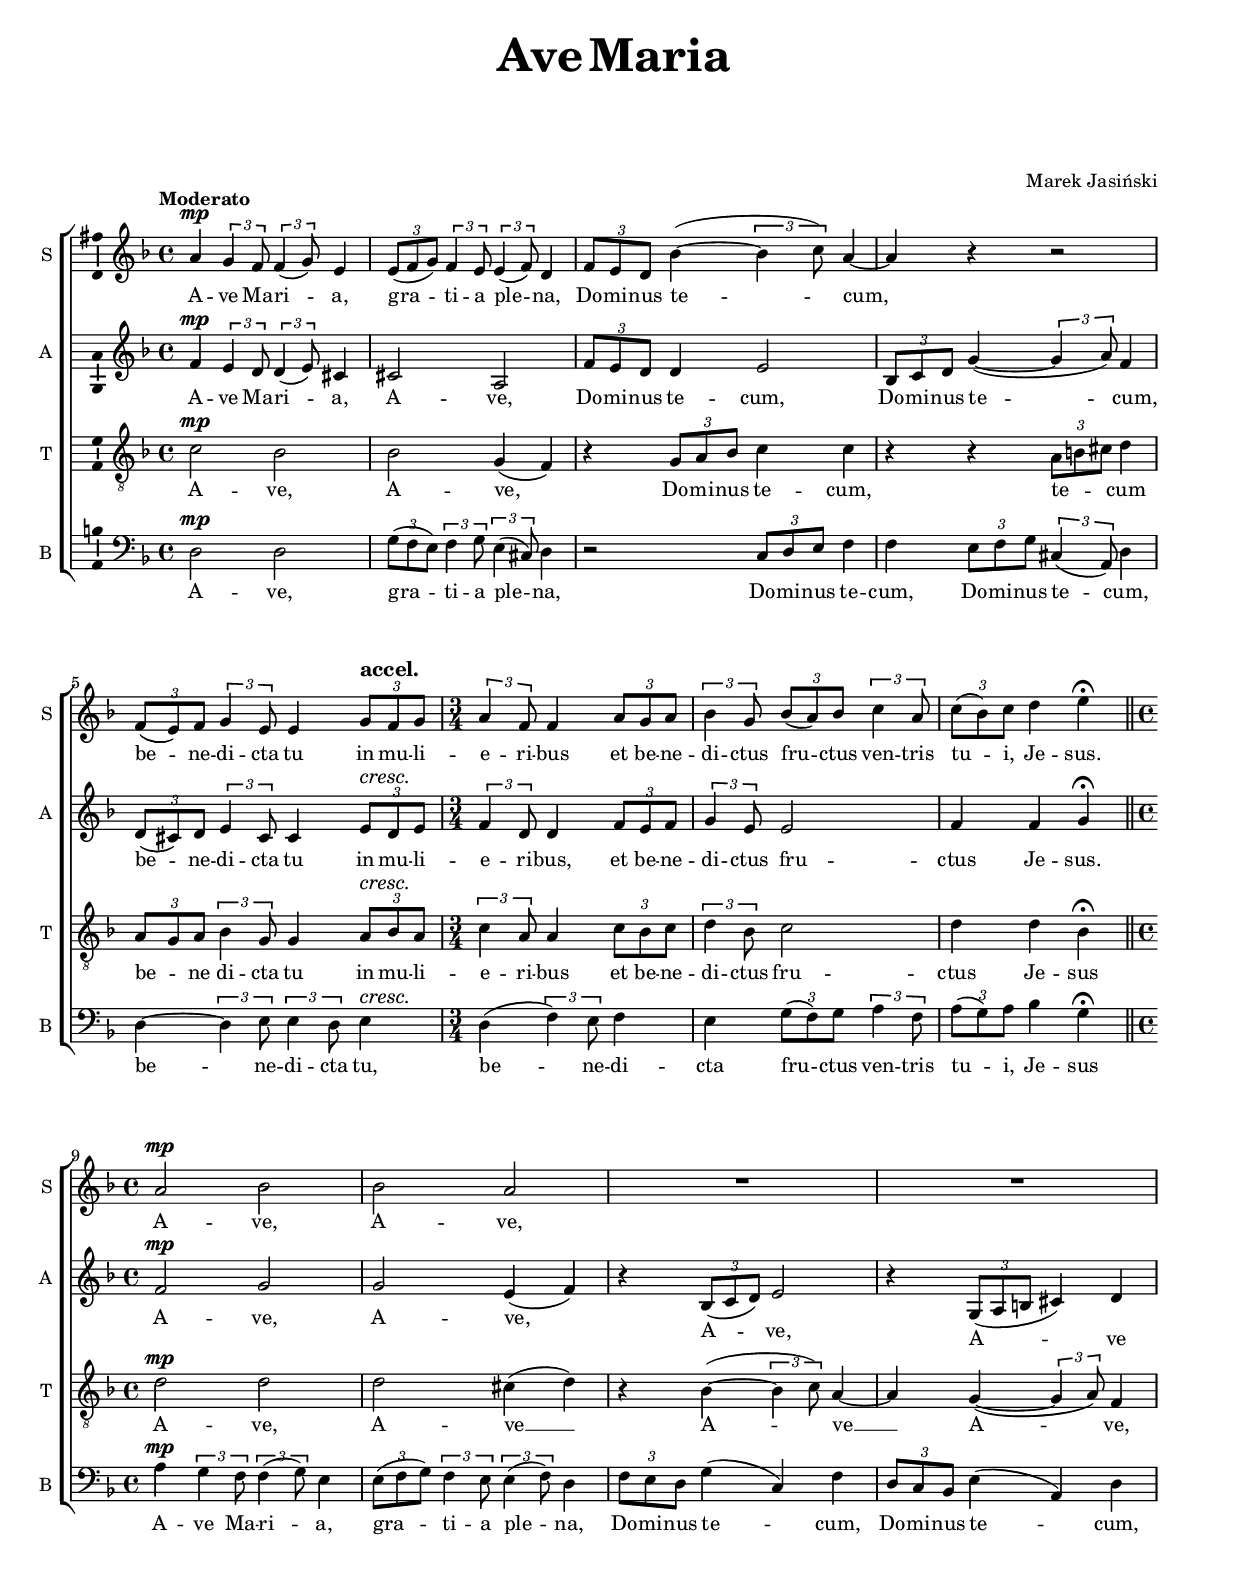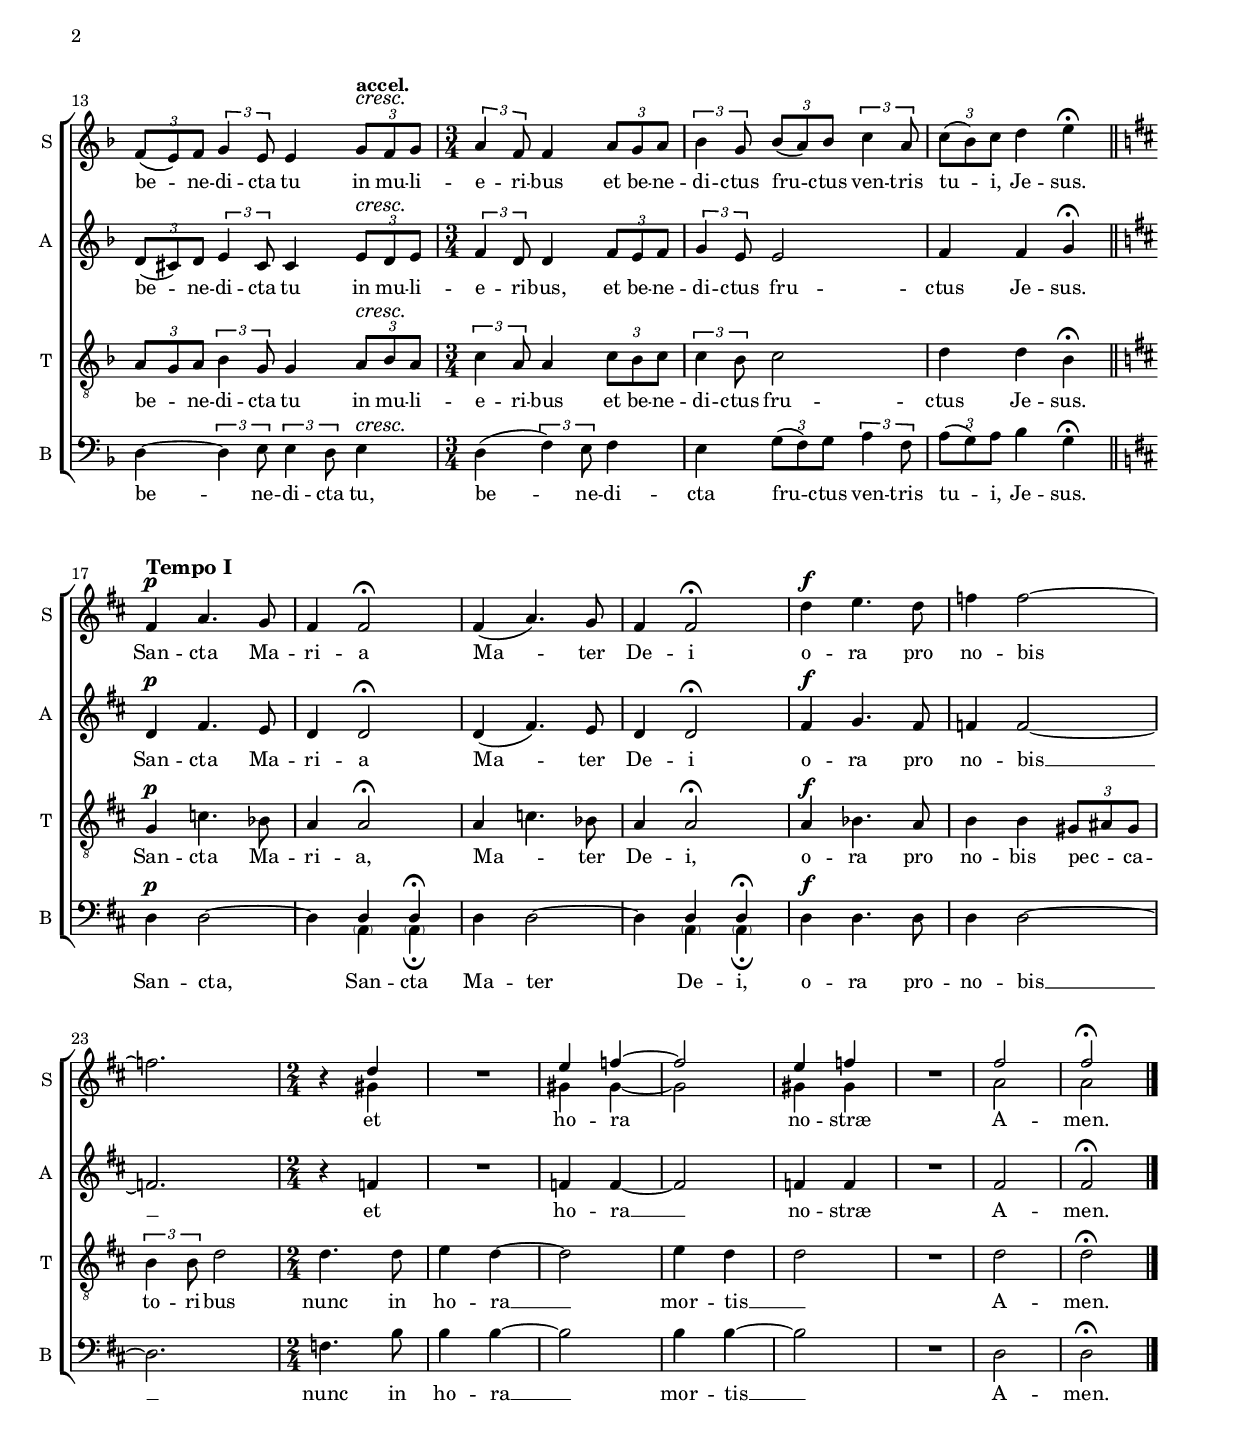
\version "2.16.1"
#(set-global-staff-size 16)

\paper {
  indent = 0 \mm
  left-margin = 12 \mm
  right-margin = 14 \mm
  top-markup-spacing #'basic-distance = 12
  markup-system-spacing #'basic-distance = 22
  top-system-spacing #'basic-distance = 12
  last-bottom-spacing #'basic-distance = 12
  %page-count =
  system-count = 6
  systems-per-page = 3
  %\include "EpifaniaHeaders.ily"
}

\header {
  title = \markup \magnify #2.5 { Ave Maria }
  composer = \markup \column {
    " " " " " " "Marek Jasiński"
  }
}

%compress = { \markup \scale #'(0.8 . 1) }

\score {
  \new ChoirStaff <<
    \version "2.16.1"

\new Staff \with { \consists "Ambitus_engraver" } \relative f' {
  \set Staff.instrumentName = "S "
  \set Staff.shortInstrumentName = "S "
  \dynamicUp
  \tupletUp
  \clef treble
  \key d \minor
  \time 4/4
  \tempo Moderato
  a4\mp \times 2/3 { g4 f8 } \times 2/3 { f4( g8) } e4
  % w oryginale pierwsza miara 2. taktu była zapisana jako
  % \times 2/3 { e8\melisma f( g)\melismaEnd }
  \times 2/3 { e8 ( f g) } \times 2/3 { f4 e8 } \times 2/3 { e4( f8) } d4
  \times 2/3 { f8 e d  } bes'4~( \times 2/3 { bes4 c8) } a4~
  a4 r4 r2
  \times 2/3 { f8 (e8) f8 } \times 2/3 { g4 e8 } e4 \times 2/3 { g8 f8 g8 }
  \time 3/4
  \times 2/3 {a4 f8 } f4 \times 2/3 {a8 g8 a8}
  \times 2/3 {bes4 g8}  \times 2/3 {bes8 (a8) bes8}  \times 2/3 {c4 a8}
  \times 2/3 {c8 (bes8) c8} d4 e4\fermata
  % w tuis też nie ma łuczka
  \time 4/4
  a,2\mp bes2
  bes2 a2
  R1
  R1
  \times 2/3 {f8 (e8) f8}  \times 2/3 {g4 e8} e4 \tempo "accel." \times 2/3 {g8\cresc f8\! g8}
  \time 3/4
  \times 2/3 {a4 f8} f4 \times 2/3 {a8 g8 a8}
  \times 2/3 {bes4 g8} \times 2/3 {bes8 (a8) bes8} \times 2/3 {c4 a8}
  \times 2/3 {c8 (bes8) c8} d4 e4\fermata
  \bar "||"
  \key d \major
  fis,4\p a4. g8
  fis4 fis2 \fermata
  fis4 (a4.) g8
  fis4 fis2 \fermata
  d'4\f e4. d8
  f4 f2 ~ f2.
  \time 2/4
  r4
  <<
    {
      \voiceOne
      d4
      % górny sopran
    }
    \new Voice {
      \voiceTwo
      gis,4
      % dolny sopran
    }
  >>
  \oneVoice
  R2
  <<
    {
      \voiceOne
      % górny sopran
      e'4 f4 ~
      f2
      e4  f4
    }
    \new Voice {
      \voiceTwo
      % dolny sopran
      gis,4 gis4 ~
      gis2
      gis4  gis4
    }
  >>
  \oneVoice
  R2
  <<
    {
      \voiceOne
      % górny sopran
      fis'2
      fis2 \fermata
    }
    \new Voice {
      \voiceTwo
      % dolny sopran
      a,2
      a2
    }
  >>
  \oneVoice
  \bar "|."
}
\addlyrics {
  A -- ve Ma -- ri -- a,
  gra -- ti -- a ple -- na,
  Do -- mi -- nus te -- cum,
  be -- ne -- di -- cta tu
  in mu -- li -- e -- ri -- bus
  et be -- ne -- di -- ctus fru -- ctus ven -- tris
  tu -- i, Je -- sus.
  A -- ve,
  A -- ve,
  be -- ne -- di -- cta tu in mu -- li -- e -- ri -- bus
  et be -- ne -- di -- ctus fru -- ctus ven -- tris
  tu -- i, Je -- sus.
  San -- cta Ma -- ri -- a
  Ma -- ter De -- i
  o -- ra pro no -- bis
  et ho -- ra
  no -- stræ
  A -- men.
}

    \version "2.16.1"

\new Staff \with { \consists "Ambitus_engraver" } \relative f' {
  \tag #'solo {
    \set Staff.midiInstrument = "clarinet"
    \set Staff.midiMinimumVolume = #0.6
    \set Staff.midiMaximumVolume = #0.8
  }
  \tag #'chor {
    \set Staff.midiInstrument = "acoustic grand"
    \set Staff.midiMinimumVolume = #0.4
    \set Staff.midiMaximumVolume = #0.6
  }
  \set Staff.instrumentName = "A "
  \set Staff.shortInstrumentName = "A "
  \dynamicUp
  \tupletUp
  \clef treble
  \key d \minor
  \time 4/4
  \tempo \markup \large Moderato
  f4\mp \times 2/3 { e4 d8 } \times 2/3 { d4( e8) } cis4
  cis2 a
  \times 2/3 { f'8 e d } d4 e2
  \times 2/3 { bes8 c d } g4~( \times 2/3 { g4 a8) } f4
  \times 2/3 {d8( cis) d} \times 2/3 {e4 cis8} cis4 \tempo \markup \large "accel." \times 2/3 {e8\cresc d e}
  \time 3/4
  \times 2/3 {f4\! d8} d4 \times 2/3 {f8 e f}
  \times 2/3 {g4 e8} e2
  f4 f g\fermata
  \bar "||"
  \time 4/4
  f2\mp g
  g2 e4( f)
  r4 \times 2/3 {bes,8( c d)} e2
  r4 \times 2/3 {g,8( a b}  cis4) d
  \times 2/3 {d8( cis) d} \times 2/3 {e4 cis8} cis4 \tempo \markup \large "accel." \times 2/3 {e8\cresc d\! e}
  \time 3/4
  \times 2/3 {f4 d8} d4 \times 2/3 {f8 e f}
  \times 2/3 {g4 e8} e2
  f4 f g\fermata
  \bar "||"
  \key d \major
  \tempo \markup \large "Tempo I"
  d4\p fis4. e8
  d4 d2\fermata
  d4( fis4.) e8
  d4 d2 \fermata
  fis4\f g4. fis8
  f4 f2-\tweak #'extra-offset #'(0 . -0.3) ~
  f2.
  \time 2/4
  r4 f
  R2
  f4 f~
  f2
  f4 f
  R2
  fis2
  fis2 \fermata
  \bar "|."
}
\addlyrics {
  A -- ve Ma -- ri -- a,
  A -- ve,
  Do -- mi -- nus te -- cum,
  Do -- mi -- nus te -- \tweak #'X-offset #-1 cum,
  be -- ne -- di -- cta tu
  in mu -- li -- e -- ri -- bus,
  et be -- ne -- di -- ctus
  \tweak #'X-offset #-0.3 fru -- ctus Je -- sus.
  A -- ve, A -- ve,
  \override LyricText #'Y-offset = #-1.6
  \override LyricHyphen #'Y-offset = #-1.6
  A -- ve,
  \override LyricText #'Y-offset = #-2.5
  \override LyricHyphen #'Y-offset = #-2.5
  A -- ve
  \revert LyricText #'Y-offset
  \revert LyricHyphen #'Y-offset
  be -- ne -- di -- cta tu
  in mu -- li -- e -- ri -- bus,
  et be -- ne -- di -- ctus
  \tweak #'X-offset #-0.3 fru -- ctus Je -- sus.
  San -- cta Ma -- ri -- a
  Ma -- ter De -- i
  o -- ra pro no -- bis __
  et ho -- ra __
  no -- stræ
  A -- men.
}

    \version "2.16.1"

\new Staff \with { \consists "Ambitus_engraver" } \relative f {
  \tag #'solo {
    \set Staff.midiInstrument = "clarinet"
    \set Staff.midiMinimumVolume = #0.6
    \set Staff.midiMaximumVolume = #0.8
  }
  \tag #'chor {
    \set Staff.midiInstrument = "acoustic grand"
    \set Staff.midiMinimumVolume = #0.4
    \set Staff.midiMaximumVolume = #0.6
  }
  \set Staff.instrumentName = "T "
  \set Staff.shortInstrumentName = "T "
  \dynamicUp
  \tupletUp
  \clef "treble_8"
  \key d \minor
  \time 4/4
  \tempo Moderato
  c'2\mp bes
  bes2 g4( f)
  r4 \times 2/3 { g8 a bes } c4 c
  r4 r4 \times 2/3 {a8 \melisma b cis} \melismaEnd d4
  \times 2/3 { a8 \melisma g \melismaEnd a}
  \times 2/3 { bes4 g8}
  g4 \tempo "accel."
  \times 2/3 {a8 \cresc bes a}
  \time 3/4
  \times 2/3 {c4\! a8} a4 \times 2/3 { c8 bes c}
  \times 2/3 {d4 bes8} c2
  d4 d bes \fermata
  \bar "||"
  \time 4/4
  d2\mp d
  d2 cis4(d)
  r4 bes4~(\melisma\times 2/3 {bes4 c8)} \melismaEnd a4~
  a4 g4~(\times 2/3 {g4 a8)} f4
  \times 2/3 {a8 \melisma g \melismaEnd a} \times 2/3 {bes4 g8} g4 \tempo "accel." \times 2/3 {a8 \cresc bes \! a}
  \time 3/4
  \times 2/3 {c4 a8} a4 \times 2/3 {c8 bes c}
  \times 2/3 {c4 bes8} c2
  d4 d bes \fermata
  \bar "||"
  \key d \major
  \tempo "Tempo I"
  g4\p c4. bes8
  a4 a2 \fermata
  a4 \melisma c4. \melismaEnd bes8
  a4 a2 \fermata
  a4 \f  bes4. a8
  b4 b \times 2/3 {gis8 \melisma ais \melismaEnd gis}
  \times 2/3 {b4 b8} d2
  \time 2/4
  d4. d8 e4 d~
  d2
  e4 d4 \melisma
  d2 \melismaEnd
  R2
  d2
  d2 \fermata

  \bar "|."
}
\addlyrics {
  A -- ve,
  A -- ve,
  Do -- mi -- nus te -- cum,
  te -- cum
  be -- ne di -- cta tu in mu -- li --  e -- ri -- bus
  et be -- ne -- di -- ctus fru -- ctus Je -- sus
  A -- ve,
  A -- ve __
  A -- ve __
  A -- ve,
  be -- ne -- di -- cta tu in mu -- li -- e -- ri -- bus
  et be -- ne -- di -- ctus fru -- ctus Je -- sus.
  San -- cta Ma -- ri -- a, Ma -- ter De -- i,
  o -- ra pro no -- bis pec -- ca -- to -- ri -- bus
  nunc in ho -- ra __ mor -- tis __
  A -- men.
}

    \version "2.16.1"

\new Staff \with { \consists "Ambitus_engraver" } \relative f {
  \tag #'solo {
    \set Staff.midiInstrument = "clarinet"
    \set Staff.midiMinimumVolume = #0.6
    \set Staff.midiMaximumVolume = #0.8
  }
  \tag #'chor {
    \set Staff.midiInstrument = "acoustic grand"
    \set Staff.midiMinimumVolume = #0.4
    \set Staff.midiMaximumVolume = #0.6
  }
  \set Staff.instrumentName = "B "
  \set Staff.shortInstrumentName = "B "
  \dynamicUp
  \tupletUp
  \clef bass
  \key d \minor
  \time 4/4
  \tempo \markup \large Moderato
  d2\mp d
  \times 2/3 { \tweak Beam #'positions #'(-1.8 . -2.2) g8-\tweak #'positions #'(2 . 2) ( f e) } \times 2/3 { f4 g8 } \times 2/3 { e4 -\tweak #'positions #'(1 . 0) (cis8) } d4
  r2 \times 2/3 { c8^[ d e] } f4
  f4 \times 2/3 { \tweak Beam #'positions #'(-2.2 . -1.8) e8 f g } \times 2/3 {cis,4 (a8)} d4
  d4~ \times 2/3 {d4 e8} \times 2/3 {e4 d8} \tempo \markup \large "accel." e4\cresc
  \time 3/4
  d4(\! \times 2/3 {f4) e8} f4
  e4 \times 2/3 {g8-\tweak #'positions #'(2 . 1)( f) g} \times 2/3 {a4 f8}
  \times 2/3 {a8-\tweak #'positions #'(2 . 1)( g) a} bes4 g\fermata
  \bar "||"
  \time 4/4
  a4\mp \times 2/3 {g4 f8} \times 2/3 {f4-\tweak #'positions #'(2 . 2)( g8)} e4
  \times 2/3 {e8-\tweak #'positions #'(1 . 2)( f g)} \times 2/3 {f4 e8} \times 2/3 {e4-\tweak #'positions #'(1 . 2)( f8)} d4
  \times 2/3 {f8 e d} g4( c,) f
  \times 2/3 {d8 c bes} e4( a,) d
  d4~ \times 2/3 {d4 e8} \times 2/3 {e4 d8} \tempo \markup \large "accel." e4 \cresc
  \time 3/4
  d4(\! \times 2/3 {f4 ) e8} f4
  e4 \times 2/3 {g8 -\tweak #'positions #'(2 . 1) ( f ) g} \times 2/3 {a4 f8}
  \times 2/3 {a8 -\tweak #'positions #'(2 . 1)( g ) a} bes4 g\fermata
  \bar "||"
  \key d \major
  \tempo \markup \large "Tempo I"
  d4\p d2~
  d4 <<
    {
      \voiceOne
      d4 d \fermata
      % górny bas
    }
    \new Voice {
      \voiceTwo
      \parenthesize a4 \parenthesize a \fermata
      % dolny bas
    }
  >>
  \oneVoice
  d4 d2~
  d4 <<
    {
      \voiceOne
      d4 d \fermata
      % górny bas
    }
    \new Voice {
      \voiceTwo
      \parenthesize a4 \parenthesize a \fermata
      % dolny bas
    }
  >>
  \oneVoice
  d4\f d4. d8
  d4 d2~
  d2.
  \time 2/4
  f4. b8
  b4 b~
  b2
  b4 b~
  b2
  \compressFullBarRests
  R2
  d,2
  d2 \fermata

  \bar "|."
}
\addlyrics {
  A -- ve,
  gra -- ti -- a ple -- na,
  Do -- mi -- nus te -- cum,
  Do -- mi -- nus te -- cum,
  be -- ne -- di -- cta tu,
  be -- ne -- di -- cta
  fru -- ctus ven -- tris tu -- i, Je -- sus
  A -- ve Ma -- ri -- a,
  gra -- ti -- a ple -- na,
  Do -- mi -- nus te -- cum,
  Do -- mi -- nus te -- cum,
  be -- ne -- di -- cta tu,
  be -- ne -- di -- cta
  fru -- ctus ven -- tris tu -- i, Je -- sus.
  San -- cta, San -- cta Ma -- ter De -- i,
  o -- ra pro -- no -- bis __
  nunc in ho -- ra __ mor -- tis __
  A -- men.
}

  >>

  % blok \layout zawiera ogólne ustawienia stylu
  \layout {
    \compressFullBarRests
    %\set Score.tempoHideNote = ##t

    %\override Lyrics.VerticalAxisGroup
    %#'nonstaff-unrelatedstaff-spacing #'padding = #0.5
    \override DynamicTextSpanner #'style = #'none

    %\override Score.BarNumber #'break-visibility = #'#(#f #t #t)

    \override Score.BarNumber #'self-alignment-X =
    #(lambda (grob)
       (let ((break-dir (ly:item-break-dir grob)))
         (set! (ly:grob-property grob 'self-alignment-X)
               (if (= break-dir RIGHT)
                   1
                   0))))

    \override Score.BarNumber #'stencil =
    #(lambda (grob)
       (let ((break-dir (ly:item-break-dir grob)))
         (set! (ly:grob-property grob 'font-size)
               (if (= break-dir RIGHT)
                   -1
                   -3))
         (ly:text-interface::print grob)))
  }
}
